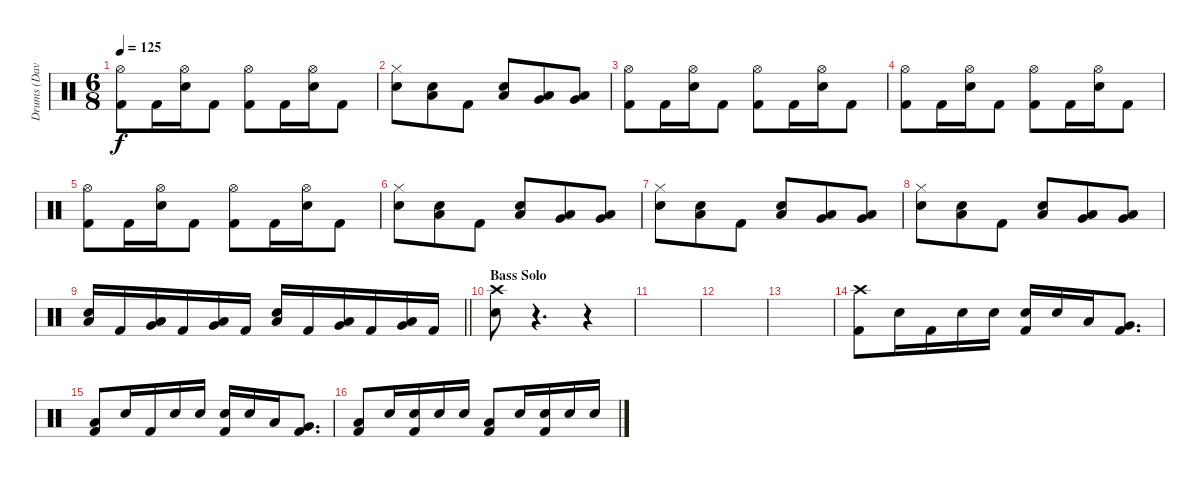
\track ("Drums (Dave Grohl)" "Drums (Dav") {instrument percussion}
\staff {score}
\articulation defaults
\ts (6 8)
\tempo 125
\clef neutral
\ks c
("Hi-Hat (open)" "Kick (hit) 2").8{dy f} "Kick (hit) 2".16 ("Hi-Hat (open)" "Electric Snare (hit)").16 "Kick (hit) 2".8 ("Hi-Hat (open)" "Kick (hit) 2").8 "Kick (hit) 2".16 ("Hi-Hat (open)" "Electric Snare (hit)").16 "Kick (hit) 2".8 |
("Hi-Hat (closed)" "Electric Snare (hit)").8 ("Electric Snare (hit)" "Low Tom (hit)").8 "Kick (hit) 2".8 ("Electric Snare (hit)" "Low Tom (hit)").8 ("Low Tom (hit)" "Very Low Tom (hit)").8 ("Low Tom (hit)" "Very Low Tom (hit)").8 |
("Hi-Hat (open)" "Kick (hit) 2").8 "Kick (hit) 2".16 ("Hi-Hat (open)" "Electric Snare (hit)").16 "Kick (hit) 2".8 ("Hi-Hat (open)" "Kick (hit) 2").8 "Kick (hit) 2".16 ("Hi-Hat (open)" "Electric Snare (hit)").16 "Kick (hit) 2".8 |
("Hi-Hat (open)" "Kick (hit) 2").8 "Kick (hit) 2".16 ("Hi-Hat (open)" "Electric Snare (hit)").16 "Kick (hit) 2".8 ("Hi-Hat (open)" "Kick (hit) 2").8 "Kick (hit) 2".16 ("Hi-Hat (open)" "Electric Snare (hit)").16 "Kick (hit) 2".8 |
("Hi-Hat (open)" "Kick (hit) 2").8 "Kick (hit) 2".16 ("Hi-Hat (open)" "Electric Snare (hit)").16 "Kick (hit) 2".8 ("Hi-Hat (open)" "Kick (hit) 2").8 "Kick (hit) 2".16 ("Hi-Hat (open)" "Electric Snare (hit)").16 "Kick (hit) 2".8 |
("Hi-Hat (closed)" "Electric Snare (hit)").8 ("Electric Snare (hit)" "Low Tom (hit)").8 "Kick (hit) 2".8 ("Electric Snare (hit)" "Low Tom (hit)").8 ("Low Tom (hit)" "Very Low Tom (hit)").8 ("Low Tom (hit)" "Very Low Tom (hit)").8 |
("Hi-Hat (closed)" "Electric Snare (hit)").8 ("Electric Snare (hit)" "Low Tom (hit)").8 "Kick (hit) 2".8 ("Electric Snare (hit)" "Low Tom (hit)").8 ("Low Tom (hit)" "Very Low Tom (hit)").8 ("Low Tom (hit)" "Very Low Tom (hit)").8 |
("Hi-Hat (closed)" "Electric Snare (hit)").8 ("Electric Snare (hit)" "Low Tom (hit)").8 "Kick (hit) 2".8 ("Electric Snare (hit)" "Low Tom (hit)").8 ("Low Tom (hit)" "Very Low Tom (hit)").8 ("Low Tom (hit)" "Very Low Tom (hit)").8 |
\barLineRight lightlight
("Electric Snare (hit)" "Low Tom (hit)").16 "Kick (hit) 2".16 ("Low Tom (hit)" "Very Low Tom (hit)").16 "Kick (hit) 2".16 ("Low Tom (hit)" "Very Low Tom (hit)").16 "Kick (hit) 2".16 ("Electric Snare (hit)" "Low Tom (hit)").16 "Kick (hit) 2".16 ("Low Tom (hit)" "Very Low Tom (hit)").16 "Kick (hit) 2".16 ("Low Tom (hit)" "Very Low Tom (hit)").16 "Kick (hit) 2".16 |
\section ("" "Bass Solo")
("Crash high (hit)" "Electric Snare (hit)").8 r.4{d} r.4 |
|
|
|
("Crash high (hit)" "Kick (hit) 2").8 "Electric Snare (hit)".16 "Kick (hit) 2".16 "Electric Snare (hit)".16 "Electric Snare (hit)".16 ("Electric Snare (hit)" "Kick (hit) 2").16 "Electric Snare (hit)".16 "Low Tom (hit)".16 ("Very Low Tom (hit)" "Kick (hit) 2").8{d} |
("Low Tom (hit)" "Kick (hit) 2").8 "Electric Snare (hit)".16 "Kick (hit) 2".16 "Electric Snare (hit)".16 "Electric Snare (hit)".16 ("Electric Snare (hit)" "Kick (hit) 2").16 "Electric Snare (hit)".16 "Low Tom (hit)".16 ("Very Low Tom (hit)" "Kick (hit) 2").8{d} |
("Low Tom (hit)" "Kick (hit) 2").8 "Electric Snare (hit)".16 ("Electric Snare (hit)" "Kick (hit) 2").16 "Electric Snare (hit)".16 "Electric Snare (hit)".16 ("Low Tom (hit)" "Kick (hit) 2").8 "Electric Snare (hit)".16 ("Electric Snare (hit)" "Kick (hit) 2").16 "Electric Snare (hit)".16 "Electric Snare (hit)".16
